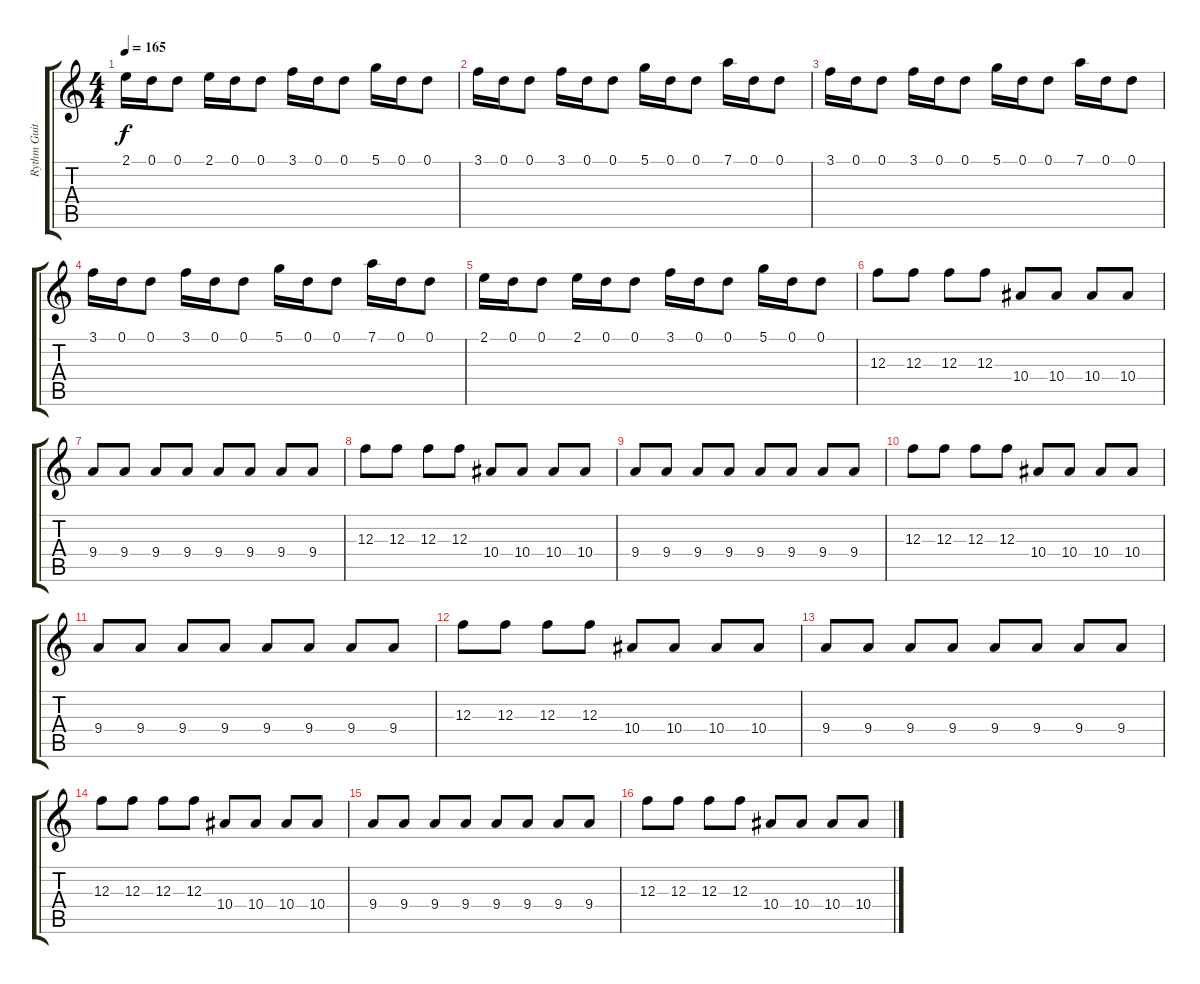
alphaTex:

\track ("Rythm Guitar" "Rythm Guit") {instrument distortionguitar}
\staff {score tabs}
\tuning (D4 A3 F3 C3 G2 C2) {hide}
\ts (4 4)
\tempo 165
\clef g2
\ks c
2.1.16{dy f} 0.1.16 0.1.8 2.1.16 0.1.16 0.1.8 3.1.16 0.1.16 0.1.8 5.1.16 0.1.16 0.1.8 |
3.1.16 0.1.16 0.1.8 3.1.16 0.1.16 0.1.8 5.1.16 0.1.16 0.1.8 7.1.16 0.1.16 0.1.8 |
3.1.16 0.1.16 0.1.8 3.1.16 0.1.16 0.1.8 5.1.16 0.1.16 0.1.8 7.1.16 0.1.16 0.1.8 |
3.1.16 0.1.16 0.1.8 3.1.16 0.1.16 0.1.8 5.1.16 0.1.16 0.1.8 7.1.16 0.1.16 0.1.8 |
2.1.16 0.1.16 0.1.8 2.1.16 0.1.16 0.1.8 3.1.16 0.1.16 0.1.8 5.1.16 0.1.16 0.1.8 |
12.3.8 12.3.8 12.3.8 12.3.8 10.4.8 10.4.8 10.4.8 10.4.8 |
9.4.8 9.4.8 9.4.8 9.4.8 9.4.8 9.4.8 9.4.8 9.4.8 |
12.3.8 12.3.8 12.3.8 12.3.8 10.4.8 10.4.8 10.4.8 10.4.8 |
9.4.8 9.4.8 9.4.8 9.4.8 9.4.8 9.4.8 9.4.8 9.4.8 |
12.3.8 12.3.8 12.3.8 12.3.8 10.4.8 10.4.8 10.4.8 10.4.8 |
9.4.8 9.4.8 9.4.8 9.4.8 9.4.8 9.4.8 9.4.8 9.4.8 |
12.3.8 12.3.8 12.3.8 12.3.8 10.4.8 10.4.8 10.4.8 10.4.8 |
9.4.8 9.4.8 9.4.8 9.4.8 9.4.8 9.4.8 9.4.8 9.4.8 |
12.3.8 12.3.8 12.3.8 12.3.8 10.4.8 10.4.8 10.4.8 10.4.8 |
9.4.8 9.4.8 9.4.8 9.4.8 9.4.8 9.4.8 9.4.8 9.4.8 |
12.3.8 12.3.8 12.3.8 12.3.8 10.4.8 10.4.8 10.4.8 10.4.8
